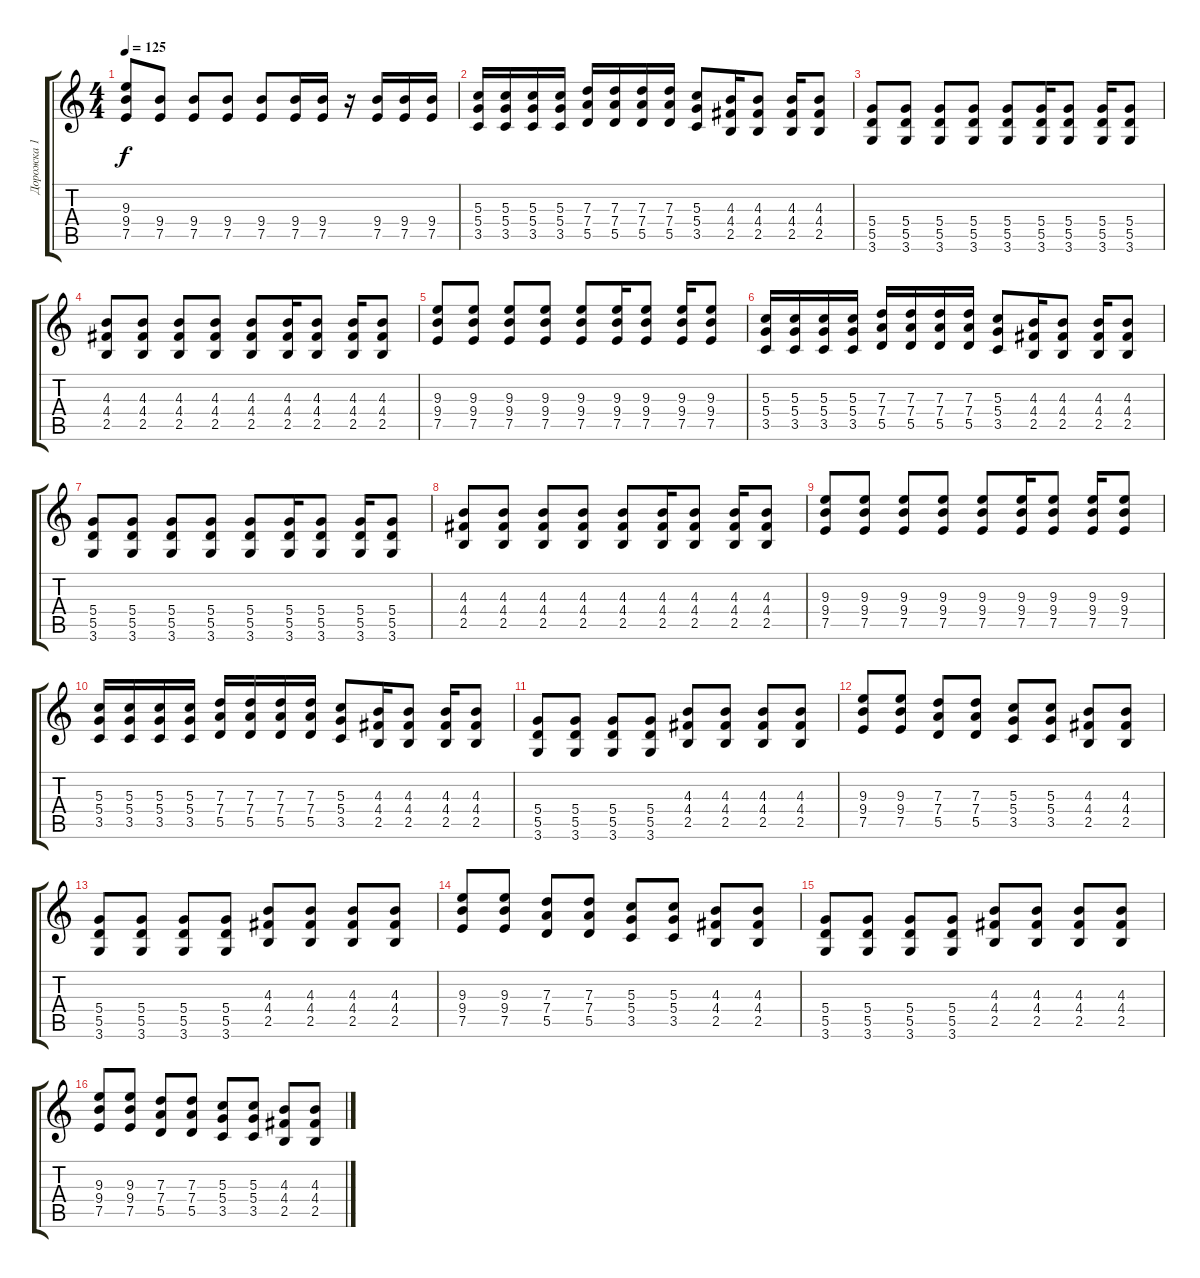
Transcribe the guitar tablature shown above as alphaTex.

\track ("Дорожка 1" "Дорожка 1") {instrument overdrivenguitar}
\staff {score tabs}
\tuning (E4 B3 G3 D3 A2 E2) {hide}
\ts (4 4)
\tempo 125
\clef g2
\ks c
(9.3 9.4 7.5).8{dy f} (9.4 7.5).8 (9.4 7.5).8 (9.4 7.5).8 (9.4 7.5).8 (9.4 7.5).16 (9.4 7.5).16 r.16 (9.4 7.5).16 (9.4 7.5).16 (9.4 7.5).16 |
(5.3 5.4 3.5).16 (5.3 5.4 3.5).16 (5.3 5.4 3.5).16 (5.3 5.4 3.5).16 (7.3 7.4 5.5).16 (7.3 7.4 5.5).16 (7.3 7.4 5.5).16 (7.3 7.4 5.5).16 (5.3 5.4 3.5).8 (4.3 4.4 2.5).16 (4.3 4.4 2.5).8 (4.3 4.4 2.5).16 (4.3 4.4 2.5).8 |
(5.4 5.5 3.6).8 (5.4 5.5 3.6).8 (5.4 5.5 3.6).8 (5.4 5.5 3.6).8 (5.4 5.5 3.6).8 (5.4 5.5 3.6).16 (5.4 5.5 3.6).8 (5.4 5.5 3.6).16 (5.4 5.5 3.6).8 |
(4.3 4.4 2.5).8 (4.3 4.4 2.5).8 (4.3 4.4 2.5).8 (4.3 4.4 2.5).8 (4.3 4.4 2.5).8 (4.3 4.4 2.5).16 (4.3 4.4 2.5).8 (4.3 4.4 2.5).16 (4.3 4.4 2.5).8 |
(9.3 9.4 7.5).8 (9.3 9.4 7.5).8 (9.3 9.4 7.5).8 (9.3 9.4 7.5).8 (9.3 9.4 7.5).8 (9.3 9.4 7.5).16 (9.3 9.4 7.5).8 (9.3 9.4 7.5).16 (9.3 9.4 7.5).8 |
(5.3 5.4 3.5).16 (5.3 5.4 3.5).16 (5.3 5.4 3.5).16 (5.3 5.4 3.5).16 (7.3 7.4 5.5).16 (7.3 7.4 5.5).16 (7.3 7.4 5.5).16 (7.3 7.4 5.5).16 (5.3 5.4 3.5).8 (4.3 4.4 2.5).16 (4.3 4.4 2.5).8 (4.3 4.4 2.5).16 (4.3 4.4 2.5).8 |
(5.4 5.5 3.6).8 (5.4 5.5 3.6).8 (5.4 5.5 3.6).8 (5.4 5.5 3.6).8 (5.4 5.5 3.6).8 (5.4 5.5 3.6).16 (5.4 5.5 3.6).8 (5.4 5.5 3.6).16 (5.4 5.5 3.6).8 |
(4.3 4.4 2.5).8 (4.3 4.4 2.5).8 (4.3 4.4 2.5).8 (4.3 4.4 2.5).8 (4.3 4.4 2.5).8 (4.3 4.4 2.5).16 (4.3 4.4 2.5).8 (4.3 4.4 2.5).16 (4.3 4.4 2.5).8 |
(9.3 9.4 7.5).8 (9.3 9.4 7.5).8 (9.3 9.4 7.5).8 (9.3 9.4 7.5).8 (9.3 9.4 7.5).8 (9.3 9.4 7.5).16 (9.3 9.4 7.5).8 (9.3 9.4 7.5).16 (9.3 9.4 7.5).8 |
(5.3 5.4 3.5).16 (5.3 5.4 3.5).16 (5.3 5.4 3.5).16 (5.3 5.4 3.5).16 (7.3 7.4 5.5).16 (7.3 7.4 5.5).16 (7.3 7.4 5.5).16 (7.3 7.4 5.5).16 (5.3 5.4 3.5).8 (4.3 4.4 2.5).16 (4.3 4.4 2.5).8 (4.3 4.4 2.5).16 (4.3 4.4 2.5).8 |
(5.4 5.5 3.6).8 (5.4 5.5 3.6).8 (5.4 5.5 3.6).8 (5.4 5.5 3.6).8 (4.3 4.4 2.5).8 (4.3 4.4 2.5).8 (4.3 4.4 2.5).8 (4.3 4.4 2.5).8 |
(9.3 9.4 7.5).8 (9.3 9.4 7.5).8 (7.3 7.4 5.5).8 (7.3 7.4 5.5).8 (5.3 5.4 3.5).8 (5.3 5.4 3.5).8 (4.3 4.4 2.5).8 (4.3 4.4 2.5).8 |
(5.4 5.5 3.6).8 (5.4 5.5 3.6).8 (5.4 5.5 3.6).8 (5.4 5.5 3.6).8 (4.3 4.4 2.5).8 (4.3 4.4 2.5).8 (4.3 4.4 2.5).8 (4.3 4.4 2.5).8 |
(9.3 9.4 7.5).8 (9.3 9.4 7.5).8 (7.3 7.4 5.5).8 (7.3 7.4 5.5).8 (5.3 5.4 3.5).8 (5.3 5.4 3.5).8 (4.3 4.4 2.5).8 (4.3 4.4 2.5).8 |
(5.4 5.5 3.6).8 (5.4 5.5 3.6).8 (5.4 5.5 3.6).8 (5.4 5.5 3.6).8 (4.3 4.4 2.5).8 (4.3 4.4 2.5).8 (4.3 4.4 2.5).8 (4.3 4.4 2.5).8 |
(9.3 9.4 7.5).8 (9.3 9.4 7.5).8 (7.3 7.4 5.5).8 (7.3 7.4 5.5).8 (5.3 5.4 3.5).8 (5.3 5.4 3.5).8 (4.3 4.4 2.5).8 (4.3 4.4 2.5).8
